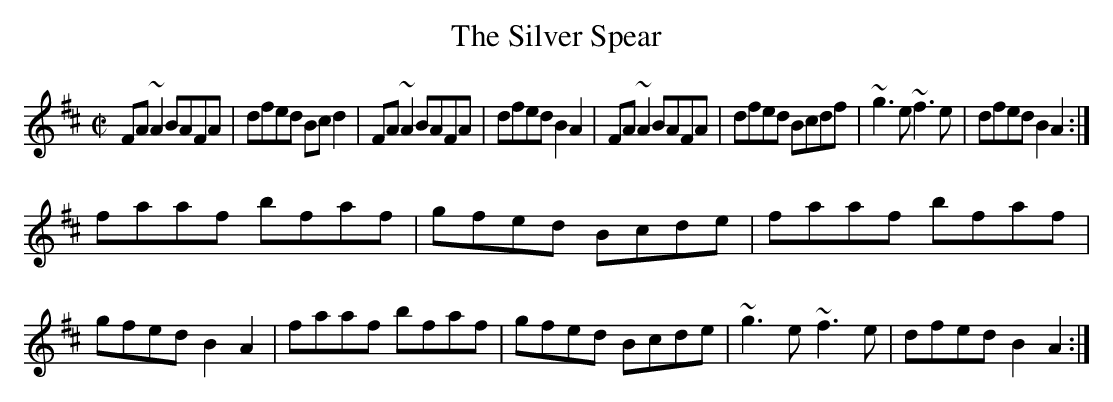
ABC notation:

X:1
T:Silver Spear, The
M:C|
E:5
K:D
FA ~A2 BAFA|dfed Bcd2|FA ~A2 BAFA|dfed B2 A2|FA ~A2 BAFA|dfed Bcdf|~g3 e~f3 e|dfed B2 A2:|*
faaf bfaf|gfed Bcde|faaf bfaf|gfed B2 A2|faaf bfaf|gfed Bcde|~g3 e~f3 e|dfed B2 A2:|**
